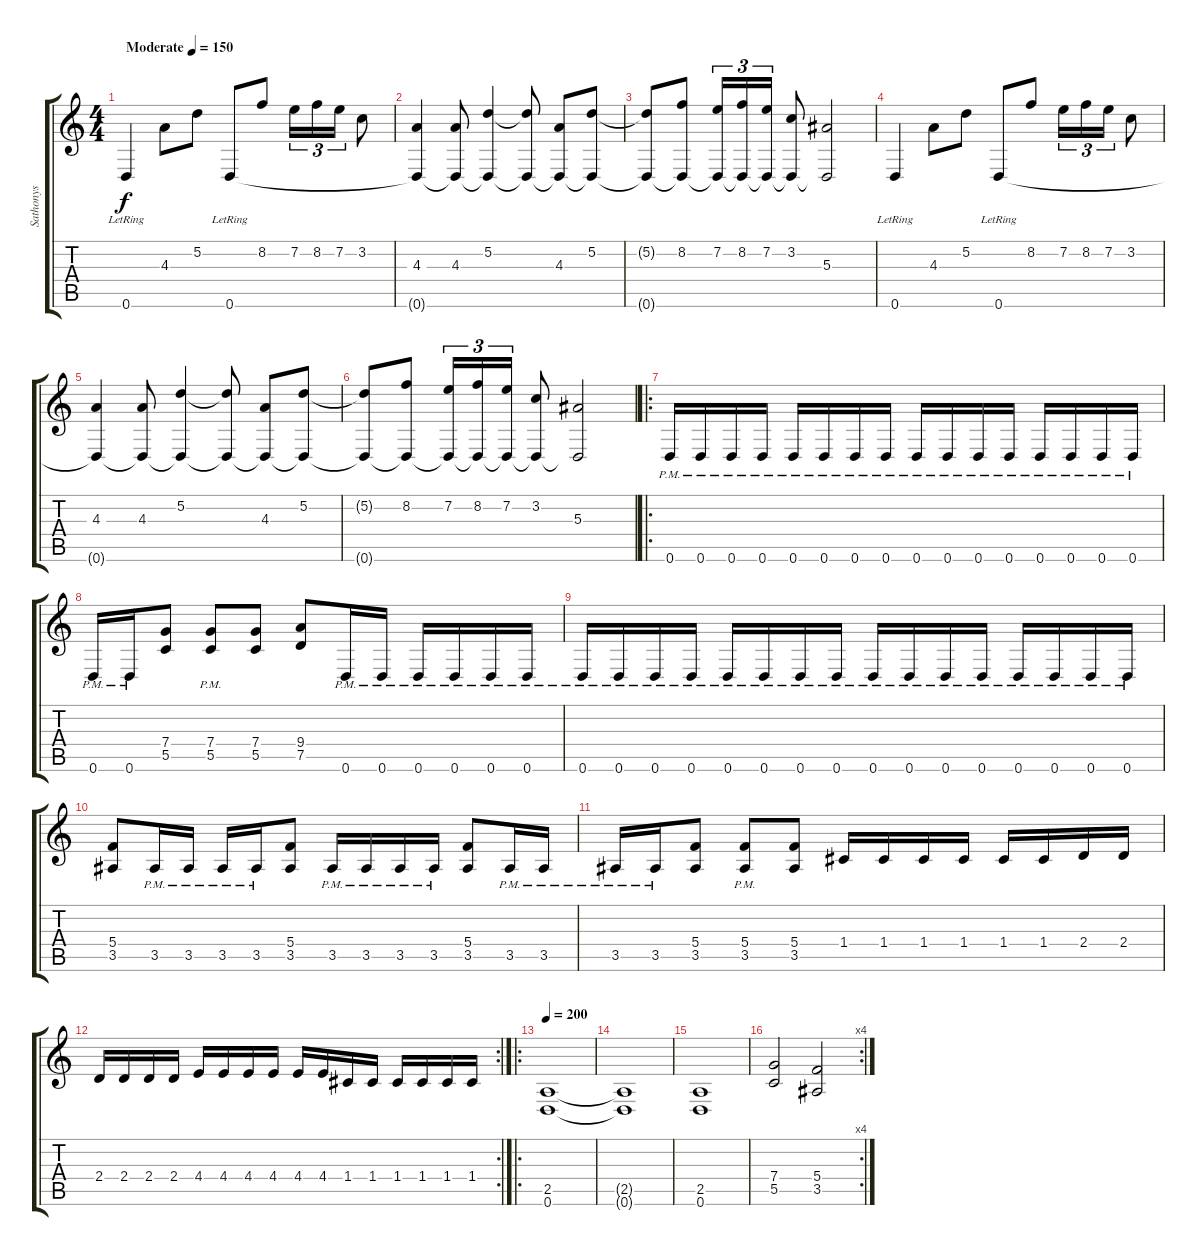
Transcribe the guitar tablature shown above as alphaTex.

\track ("Sathonys" "Sathonys") {instrument distortionguitar}
\staff {score tabs}
\tuning (D4 A3 F3 C3 G2 D2) {hide}
\ts (4 4)
\tempo (150 "Moderate")
\clef g2
\ks c
0.6{lr}.4{dy f volume 16 instrument electricguitarjazz} 4.3.8 5.2.8 0.6{lr}.8 8.2.8 7.2.16{tu (3 2)} 8.2.16{tu (3 2)} 7.2.16{tu (3 2)} 3.2.8 |
(4.3 0.6{t}).4 (4.3 0.6{t}).8 (5.2 0.6{t}).4 (5.2{t} 0.6{t}).8 (4.3 0.6{t}).8 (5.2 0.6{t}).8 |
(5.2{t} 0.6{t}).8 (8.2 0.6{t}).8 (7.2 0.6{t}).16{tu (3 2)} (8.2 0.6{t}).16{tu (3 2)} (7.2 0.6{t}).16{tu (3 2)} (3.2 0.6{t}).8 (5.3 0.6{t}).2 |
0.6{lr}.4 4.3.8 5.2.8 0.6{lr}.8 8.2.8 7.2.16{tu (3 2)} 8.2.16{tu (3 2)} 7.2.16{tu (3 2)} 3.2.8 |
(4.3 0.6{t}).4 (4.3 0.6{t}).8 (5.2 0.6{t}).4 (5.2{t} 0.6{t}).8 (4.3 0.6{t}).8 (5.2 0.6{t}).8 |
(5.2{t} 0.6{t}).8 (8.2 0.6{t}).8 (7.2 0.6{t}).16{tu (3 2)} (8.2 0.6{t}).16{tu (3 2)} (7.2 0.6{t}).16{tu (3 2)} (3.2 0.6{t}).8 (5.3 0.6{t}).2 |
\ro
0.6{pm}.16{volume 16 instrument distortionguitar} 0.6{pm}.16 0.6{pm}.16 0.6{pm}.16 0.6{pm}.16 0.6{pm}.16 0.6{pm}.16 0.6{pm}.16 0.6{pm}.16 0.6{pm}.16 0.6{pm}.16 0.6{pm}.16 0.6{pm}.16 0.6{pm}.16 0.6{pm}.16 0.6{pm}.16 |
0.6{pm}.16 0.6{pm}.16 (7.4 5.5).8 (7.4{pm} 5.5{pm}).8 (7.4 5.5).8 (9.4 7.5).8 0.6{pm}.16 0.6{pm}.16 0.6{pm}.16 0.6{pm}.16 0.6{pm}.16 0.6{pm}.16 |
0.6{pm}.16 0.6{pm}.16 0.6{pm}.16 0.6{pm}.16 0.6{pm}.16 0.6{pm}.16 0.6{pm}.16 0.6{pm}.16 0.6{pm}.16 0.6{pm}.16 0.6{pm}.16 0.6{pm}.16 0.6{pm}.16 0.6{pm}.16 0.6{pm}.16 0.6{pm}.16 |
(5.4 3.5).8 3.5{pm}.16 3.5{pm}.16 3.5{pm}.16 3.5{pm}.16 (5.4 3.5).8 3.5{pm}.16 3.5{pm}.16 3.5{pm}.16 3.5{pm}.16 (5.4 3.5).8 3.5{pm}.16 3.5{pm}.16 |
3.5{pm}.16 3.5{pm}.16 (5.4 3.5).8 (5.4{pm} 3.5{pm}).8 (5.4 3.5).8 1.4.16 1.4.16 1.4.16 1.4.16 1.4.16 1.4.16 2.4.16 2.4.16 |
\rc 2
2.4.16 2.4.16 2.4.16 2.4.16 4.4.16 4.4.16 4.4.16 4.4.16 4.4.16 4.4.16 1.4.16 1.4.16 1.4.16 1.4.16 1.4.16 1.4.16 |
\ro
\tempo 200
(2.5 0.6).1 |
(2.5{t} 0.6{t}).1 |
(2.5 0.6).1 |
\rc 4
(7.4 5.5).2 (5.4 3.5).2
